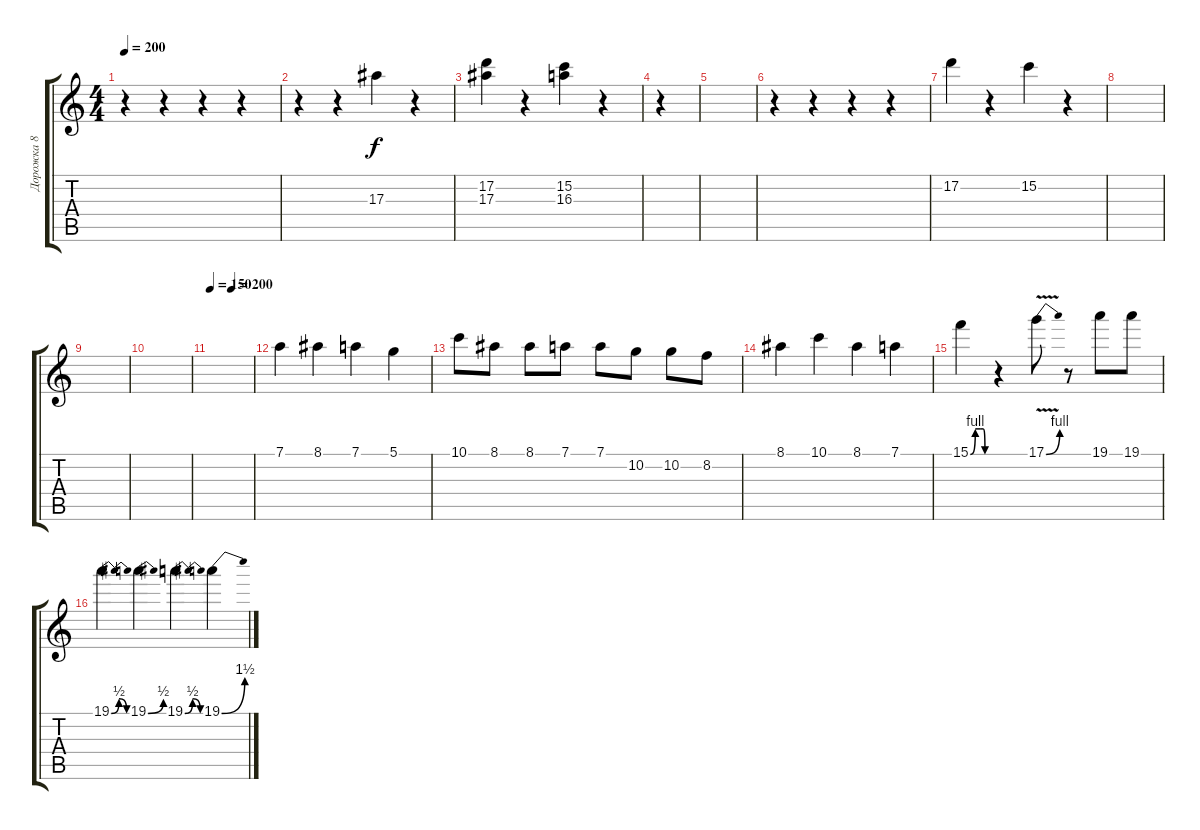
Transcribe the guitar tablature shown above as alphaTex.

\track ("Дорожка 8" "Дорожка 8") {instrument overdrivenguitar}
\staff {score tabs}
\tuning (D4 A3 F3 C3 G2 D2) {hide}
\ts (4 4)
\tempo 200
\clef g2
\ks c
r.4{dy f} r.4 r.4 r.4 |
r.4 r.4 17.3.4 r.4 |
(17.2 17.3).4 r.4 (15.2 16.3).4 r.4 |
r.4 |
|
r.4 r.4 r.4 r.4 |
17.2.4 r.4 15.2.4 r.4 |
|
|
|
\tempo 150
\tempo (200 0.5)
|
7.1.4 8.1.4 7.1.4 5.1.4 |
10.1.8 8.1.8 8.1.8 7.1.8 7.1.8 10.2.8 10.2.8 8.2.8 |
8.1.4 10.1.4 8.1.4 7.1.4 |
15.1{be (custom 0 0 15 4 30 4 39 4 45 0 60 0)}.4 r.4 17.1{be (bend 0 0 60 4) v}.8 r.8 19.1.8 19.1.8 |
19.1{be (bendrelease 0 0 15 2 45 2 60 0)}.4 19.1{be (bend 0 0 60 2)}.4 19.1{be (bendrelease 0 0 15 2 45 2 60 0)}.4 19.1{be (bend 0 0 60 6)}.4
